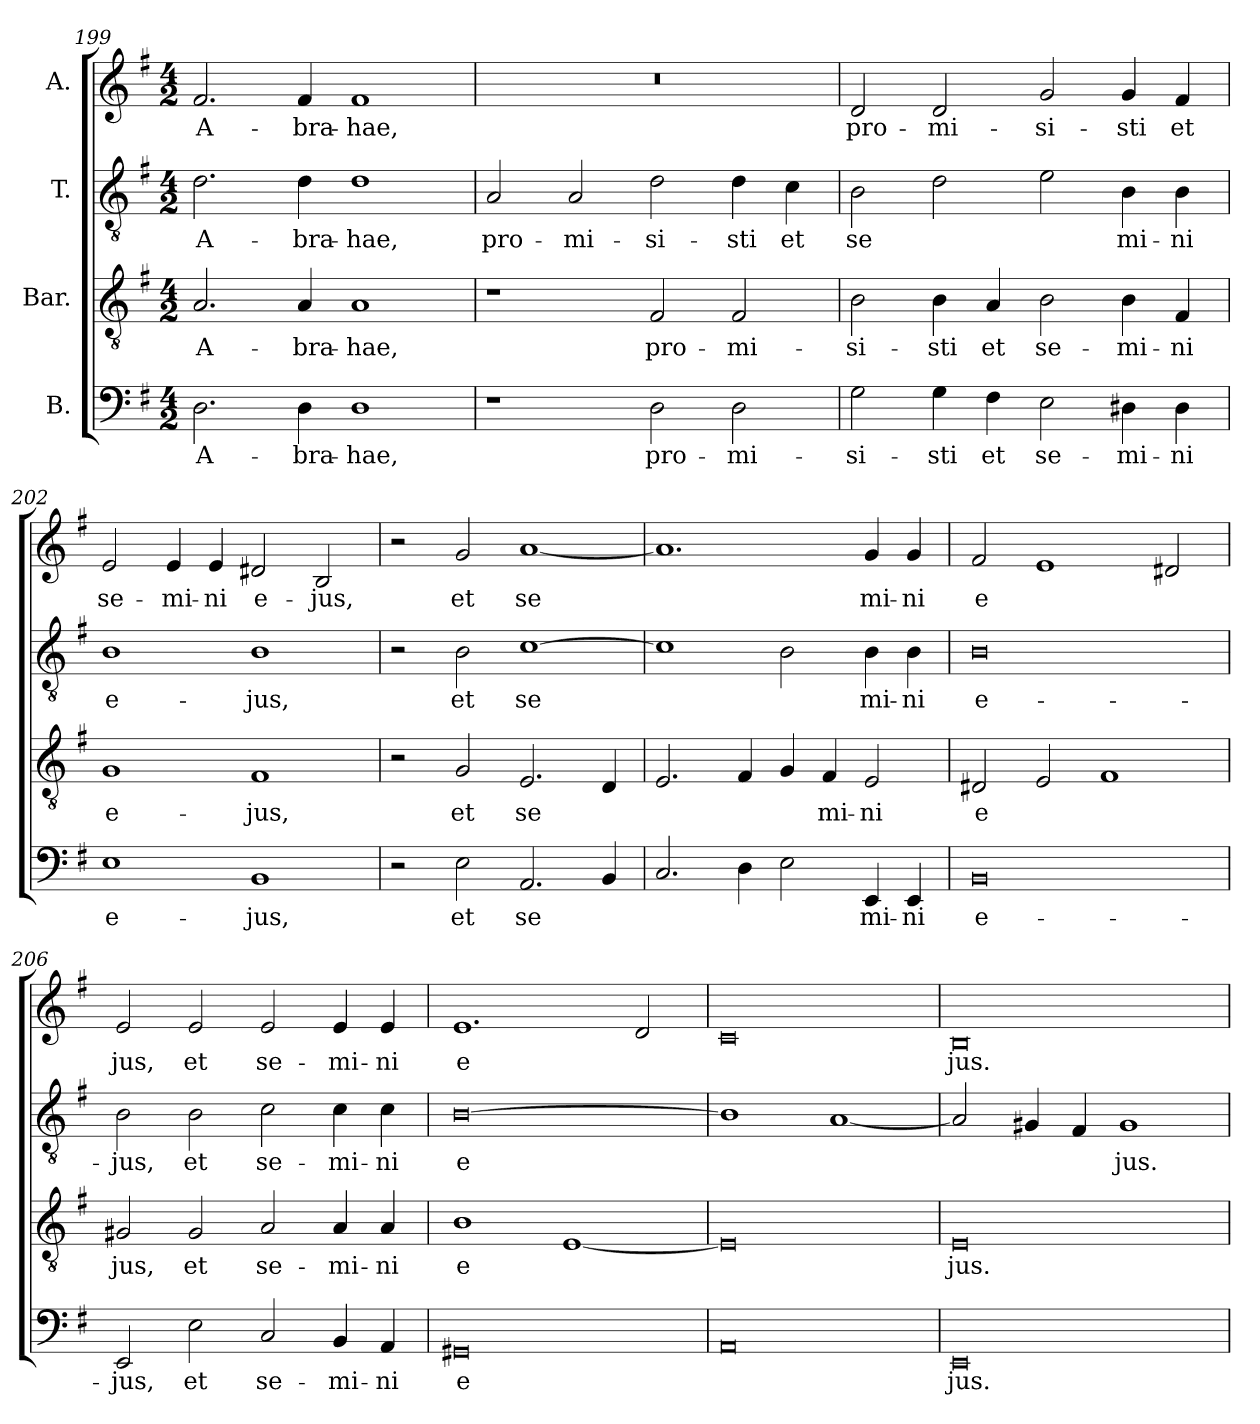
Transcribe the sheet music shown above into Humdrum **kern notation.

**kern	**text	**kern	**text	**kern	**text	**kern	**text
*part4	*part4	*part3	*part3	*part2	*part2	*part1	*part1
*staff4	*staff4	*staff3	*staff3	*staff2	*staff2	*staff1	*staff1
*I"B.	*	*I"Bar.	*	*I"T.	*	*I"A.	*
*clefF4	*	*clefGv2	*	*clefGv2	*	*clefG2	*
*k[f#]	*	*k[f#]	*	*k[f#]	*	*k[f#]	*
*G:	*	*G:	*	*G:	*	*G:	*
*M4/2	*	*M4/2	*	*M4/2	*	*M4/2	*
=199	=199	=199	=199	=199	=199	=199	=199
!	!LO:LY:b:cj	!	!LO:LY:b:cj	!	!LO:LY:b:cj	!	!LO:LY:b:cj
2.D\	A-	2.A/	A-	2.d\	A-	2.f#/	A-
!	!LO:LY:b:cj	!	!LO:LY:b:cj	!	!LO:LY:b:cj	!	!LO:LY:b:cj
4D\	-bra-	4A/	-bra-	4d\	-bra-	4f#/	-bra-
!	!LO:LY:b:cj	!	!LO:LY:b:cj	!	!LO:LY:b:cj	!	!LO:LY:b:cj
1D	-hae,	1A	-hae,	1d	-hae,	1f#	-hae,
=200	=200	=200	=200	=200	=200	=200	=200
!	!	!	!	!	!LO:LY:b:cj	!	!
1r	.	1r	.	2A/	pro-	0r	.
!	!	!	!	!	!LO:LY:b:cj	!	!
.	.	.	.	2A/	-mi-	.	.
!	!LO:LY:b:cj	!	!LO:LY:b:cj	!	!LO:LY:b:cj	!	!
2D\	pro-	2F#/	pro-	2d\	-si-	.	.
!	!LO:LY:b:cj	!	!LO:LY:b:cj	!	!LO:LY:b:cj	!	!
2D\	-mi-	2F#/	-mi-	4d\	-sti	.	.
!	!	!	!	!	!LO:LY:b:cj	!	!
.	.	.	.	4c\	et	.	.
!!LO:PB:g=z
=201	=201	=201	=201	=201	=201	=201	=201
!	!LO:LY:b:cj	!	!LO:LY:b:cj	!	!LO:LY:b:cj	!	!LO:LY:b:cj
2G\	-si-	2B\	-si-	2B\	se-	2d/	pro-
!	!LO:LY:b:cj	!	!LO:LY:b:cj	!	!LO:LY:b:cj	!	!LO:LY:b:cj
4G\	-sti	4B\	-sti	2d\	--	2d/	-mi-
!	!LO:LY:b:cj	!	!LO:LY:b:cj	!	!	!	!
4F#\	et	4A/	et	.	.	.	.
!	!LO:LY:b:cj	!	!LO:LY:b:cj	!	!LO:LY:b:cj	!	!LO:LY:b:cj
2E\	se-	2B\	se-	2e\	--	2g/	-si-
!	!LO:LY:b:cj	!	!LO:LY:b:cj	!	!LO:LY:b:cj	!	!LO:LY:b:cj
4D#X\	-mi-	4B\	-mi-	4B\	-mi-	4g/	-sti
!	!LO:LY:b:cj	!	!LO:LY:b:cj	!	!LO:LY:b:cj	!	!LO:LY:b:cj
4D#\	-ni	4F#/	-ni	4B\	-ni	4f#/	et
=202	=202	=202	=202	=202	=202	=202	=202
!	!LO:LY:b:cj	!	!LO:LY:b:cj	!	!LO:LY:b:cj	!	!LO:LY:b:cj
1E	e-	1G	e-	1B	e-	2e/	se-
!	!	!	!	!	!	!	!LO:LY:b:cj
.	.	.	.	.	.	4e/	-mi-
!	!	!	!	!	!	!	!LO:LY:b:cj
.	.	.	.	.	.	4e/	-ni
!	!LO:LY:b:cj	!	!LO:LY:b:cj	!	!LO:LY:b:cj	!	!LO:LY:b:cj
1BB	-jus,	1F#	-jus,	1B	-jus,	2d#X/	e-
!	!	!	!	!	!	!	!LO:LY:b:cj
.	.	.	.	.	.	2B/	-jus,
=203	=203	=203	=203	=203	=203	=203	=203
2r	.	2r	.	2r	.	2r	.
!	!LO:LY:b:cj	!	!LO:LY:b:cj	!	!LO:LY:b:cj	!	!LO:LY:b:cj
2E\	et	2G/	et	2B\	et	2g/	et
!	!LO:LY:b:cj	!	!LO:LY:b:cj	!	!LO:LY:b:cj	!	!LO:LY:b:cj
2.AA/	se-	2.E/	se-	[>1c	se-	[<1a	se-
!	!LO:LY:b:cj	!	!LO:LY:b:cj	!	!	!	!
4BB/	--	4D/	--	.	.	.	.
=204	=204	=204	=204	=204	=204	=204	=204
!	!LO:LY:b:cj	!	!LO:LY:b:cj	!	!LO:LY:b:cj	!	!LO:LY:b:cj
2.C/	--	2.E/	--	1c]	--	1.a]	--
!	!LO:LY:b:cj	!	!LO:LY:b:cj	!	!	!	!
4D\	--	4F#/	--	.	.	.	.
!	!LO:LY:b:cj	!	!LO:LY:b:cj	!	!LO:LY:b:cj	!	!
2E\	--	4G/	--	2B\	--	.	.
!	!	!	!LO:LY:b:cj	!	!	!	!
.	.	4F#/	-mi-	.	.	.	.
!	!LO:LY:b:cj	!	!LO:LY:b:cj	!	!LO:LY:b:cj	!	!LO:LY:b:cj
4EE/	-mi-	2E/	-ni	4B\	-mi-	4g/	-mi-
!	!LO:LY:b:cj	!	!	!	!LO:LY:b:cj	!	!LO:LY:b:cj
4EE/	-ni	.	.	4B\	-ni	4g/	-ni
!!LO:LB:g=z
=205	=205	=205	=205	=205	=205	=205	=205
!	!LO:LY:b:cj	!	!LO:LY:b:cj	!	!LO:LY:b:cj	!	!LO:LY:b:cj
0BB	e-	2D#X/	e-	0B	e-	2f#/	e-
!	!	!	!LO:LY:b:cj	!	!	!	!LO:LY:b:cj
.	.	2E/	--	.	.	1e	--
!	!	!	!LO:LY:b:cj	!	!	!	!
.	.	1F#	--	.	.	.	.
!	!	!	!	!	!	!	!LO:LY:b:cj
.	.	.	.	.	.	2d#X/	--
=206	=206	=206	=206	=206	=206	=206	=206
!	!LO:LY:b:cj	!	!LO:LY:b:cj	!	!LO:LY:b:cj	!	!LO:LY:b:cj
2EE/	-jus,	2G#X/	-jus,	2B\	-jus,	2e/	-jus,
!	!LO:LY:b:cj	!	!LO:LY:b:cj	!	!LO:LY:b:cj	!	!LO:LY:b:cj
2E\	et	2G#/	et	2B\	et	2e/	et
!	!LO:LY:b:cj	!	!LO:LY:b:cj	!	!LO:LY:b:cj	!	!LO:LY:b:cj
2C/	se-	2A/	se-	2c\	se-	2e/	se-
!	!LO:LY:b:cj	!	!LO:LY:b:cj	!	!LO:LY:b:cj	!	!LO:LY:b:cj
4BB/	-mi-	4A/	-mi-	4c\	-mi-	4e/	-mi-
!	!LO:LY:b:cj	!	!LO:LY:b:cj	!	!LO:LY:b:cj	!	!LO:LY:b:cj
4AA/	-ni	4A/	-ni	4c\	-ni	4e/	-ni
=207	=207	=207	=207	=207	=207	=207	=207
!	!LO:LY:b:cj	!	!LO:LY:b:cj	!	!LO:LY:b:cj	!	!LO:LY:b:cj
0GG#X	e-	1B	e-	[>0B	e-	1.e	e-
!	!	!	!LO:LY:b:cj	!	!	!	!
.	.	[<1E	--	.	.	.	.
!	!	!	!	!	!	!	!LO:LY:b:cj
.	.	.	.	.	.	2d/	--
=208	=208	=208	=208	=208	=208	=208	=208
!	!LO:LY:b:cj	!	!LO:LY:b:cj	!	!LO:LY:b:cj	!	!LO:LY:b:cj
0AA	--	0E]	--	1B]	--	0c	--
!	!	!	!	!	!LO:LY:b:cj	!	!
.	.	.	.	[<1A	--	.	.
=209	=209	=209	=209	=209	=209	=209	=209
!	!LO:LY:b:cj	!	!LO:LY:b:cj	!	!LO:LY:b:cj	!	!LO:LY:b:cj
0EE	-jus.	0E	-jus.	2A/]	--	0B	-jus.
!	!	!	!	!	!LO:LY:b:cj	!	!
.	.	.	.	4G#X/	--	.	.
!	!	!	!	!	!LO:LY:b:cj	!	!
.	.	.	.	4F#/	--	.	.
!	!	!	!	!	!LO:LY:b:cj	!	!
.	.	.	.	1G#	-jus.	.	.
=!	=!	=!	=!	=!	=!	=!	=!
*-	*-	*-	*-	*-	*-	*-	*-
